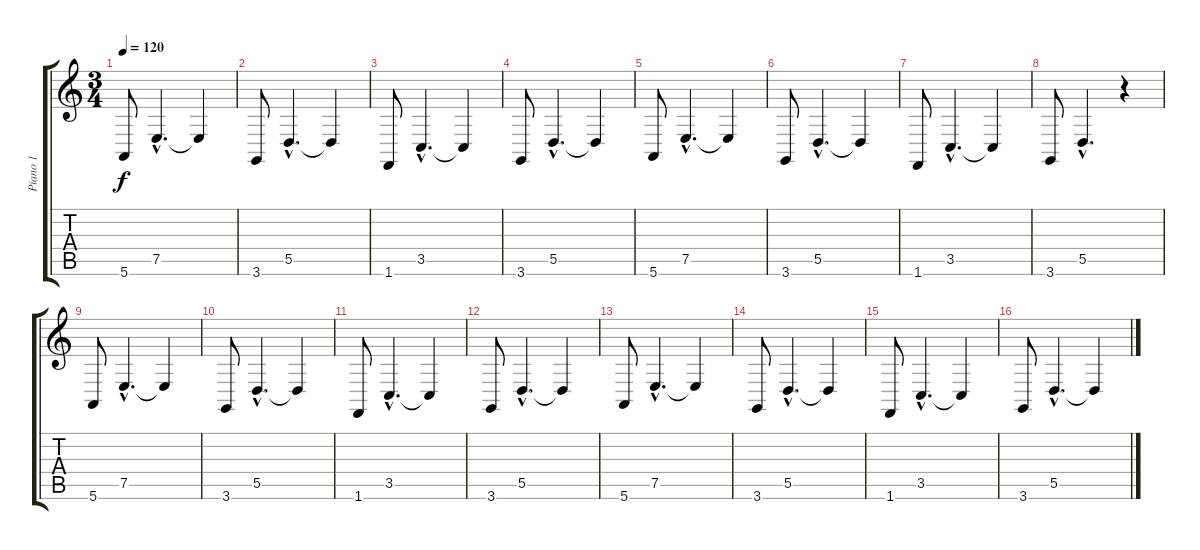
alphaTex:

\track ("Piano 1" "Piano 1") {instrument acousticgrandpiano}
\staff {score tabs}
\tuning (E4 B3 G3 D3 A2 E2) {hide}
\ts (3 4)
\tempo 120
\clef g2
\ks c
5.6.8{dy f} 7.5{hac}.4{d} 7.5{t}.4 |
3.6.8 5.5{hac}.4{d} 5.5{t}.4 |
1.6.8 3.5{hac}.4{d} 3.5{t}.4 |
3.6.8 5.5{hac}.4{d} 5.5{t}.4 |
5.6.8 7.5{hac}.4{d} 7.5{t}.4 |
3.6.8 5.5{hac}.4{d} 5.5{t}.4 |
1.6.8 3.5{hac}.4{d} 3.5{t}.4 |
3.6.8 5.5{hac}.4{d} r.4 |
5.6.8 7.5{hac}.4{d} 7.5{t}.4 |
3.6.8 5.5{hac}.4{d} 5.5{t}.4 |
1.6.8 3.5{hac}.4{d} 3.5{t}.4 |
3.6.8 5.5{hac}.4{d} 5.5{t}.4 |
5.6.8 7.5{hac}.4{d} 7.5{t}.4 |
3.6.8 5.5{hac}.4{d} 5.5{t}.4 |
1.6.8 3.5{hac}.4{d} 3.5{t}.4 |
3.6.8 5.5{hac}.4{d} 5.5{t}.4
